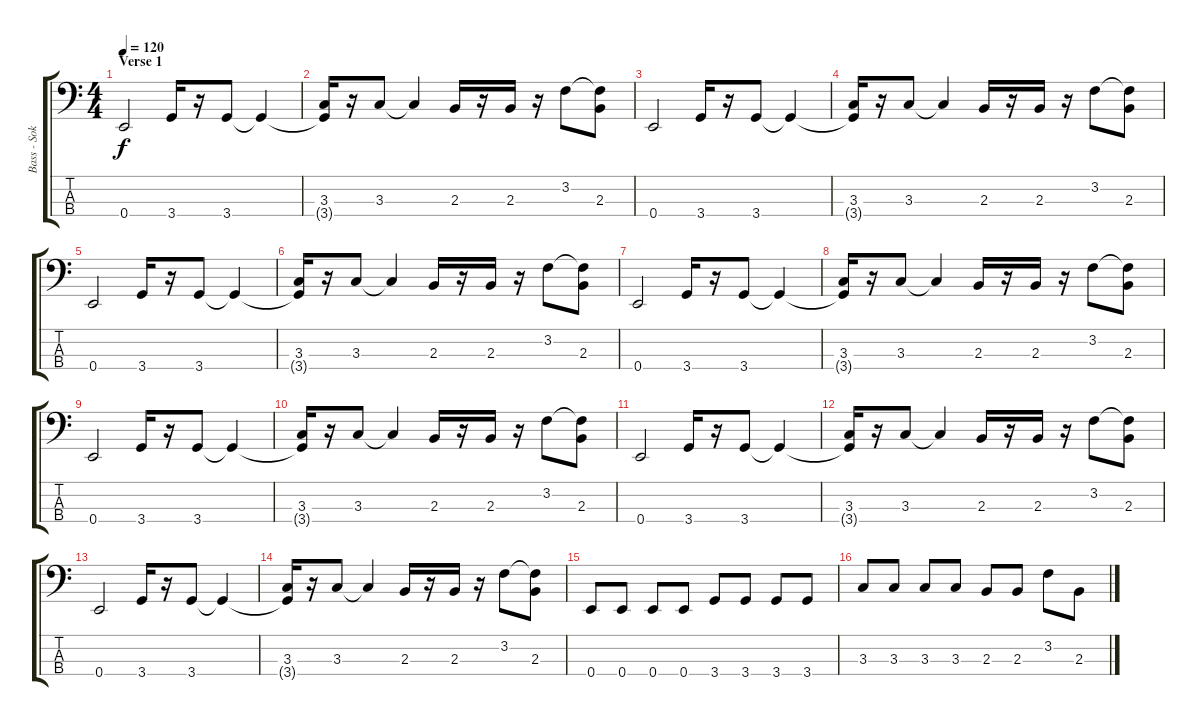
\track ("Bass - Soko" "Bass - Sok") {instrument electricbasspick}
\staff {score tabs}
\tuning (G2 D2 A1 E1) {hide}
\ts (4 4)
\section ("" "Verse 1")
\tempo 120
\clef f4
\ks c
0.4.2{dy f} 3.4.16 r.16 3.4.8 3.4{t}.4 |
(3.3 3.4{t}).16 r.16 3.3.8 3.3{t}.4 2.3.16 r.16 2.3.16 r.16 3.2.8 (3.2{t} 2.3).8 |
0.4.2 3.4.16 r.16 3.4.8 3.4{t}.4 |
(3.3 3.4{t}).16 r.16 3.3.8 3.3{t}.4 2.3.16 r.16 2.3.16 r.16 3.2.8 (3.2{t} 2.3).8 |
0.4.2 3.4.16 r.16 3.4.8 3.4{t}.4 |
(3.3 3.4{t}).16 r.16 3.3.8 3.3{t}.4 2.3.16 r.16 2.3.16 r.16 3.2.8 (3.2{t} 2.3).8 |
0.4.2 3.4.16 r.16 3.4.8 3.4{t}.4 |
(3.3 3.4{t}).16 r.16 3.3.8 3.3{t}.4 2.3.16 r.16 2.3.16 r.16 3.2.8 (3.2{t} 2.3).8 |
0.4.2 3.4.16 r.16 3.4.8 3.4{t}.4 |
(3.3 3.4{t}).16 r.16 3.3.8 3.3{t}.4 2.3.16 r.16 2.3.16 r.16 3.2.8 (3.2{t} 2.3).8 |
0.4.2 3.4.16 r.16 3.4.8 3.4{t}.4 |
(3.3 3.4{t}).16 r.16 3.3.8 3.3{t}.4 2.3.16 r.16 2.3.16 r.16 3.2.8 (3.2{t} 2.3).8 |
0.4.2 3.4.16 r.16 3.4.8 3.4{t}.4 |
(3.3 3.4{t}).16 r.16 3.3.8 3.3{t}.4 2.3.16 r.16 2.3.16 r.16 3.2.8 (3.2{t} 2.3).8 |
0.4.8 0.4.8 0.4.8 0.4.8 3.4.8 3.4.8 3.4.8 3.4.8 |
3.3.8 3.3.8 3.3.8 3.3.8 2.3.8 2.3.8 3.2.8 2.3.8
